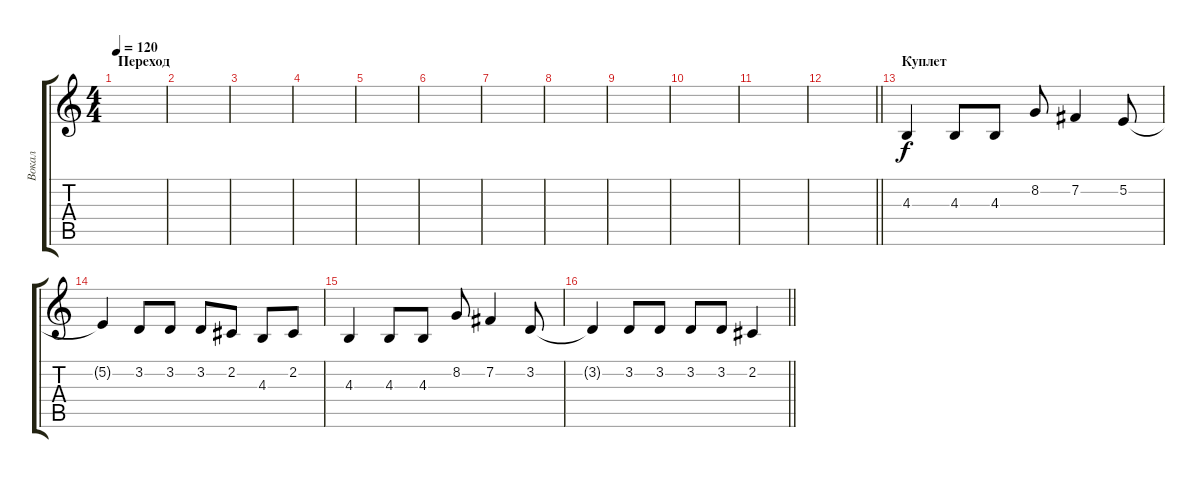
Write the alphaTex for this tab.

\track ("Вокал" "Вокал") {instrument fx5brightness}
\staff {score tabs}
\tuning (E4 B3 G3 D3 A2 E2) {hide}
\ts (4 4)
\section ("" "Переход")
\tempo 120
\clef g2
\ks c
|
|
|
|
|
|
|
|
|
|
|
\barLineRight lightlight
|
\section ("" "Куплет")
4.3.4 4.3.8 4.3.8 8.2.8 7.2.4 5.2.8 |
5.2{t}.4 3.2.8 3.2.8 3.2.8 2.2.8 4.3.8 2.2.8 |
4.3.4 4.3.8 4.3.8 8.2.8 7.2.4 3.2.8 |
\barLineRight lightlight
3.2{t}.4 3.2.8 3.2.8 3.2.8 3.2.8 2.2.4
